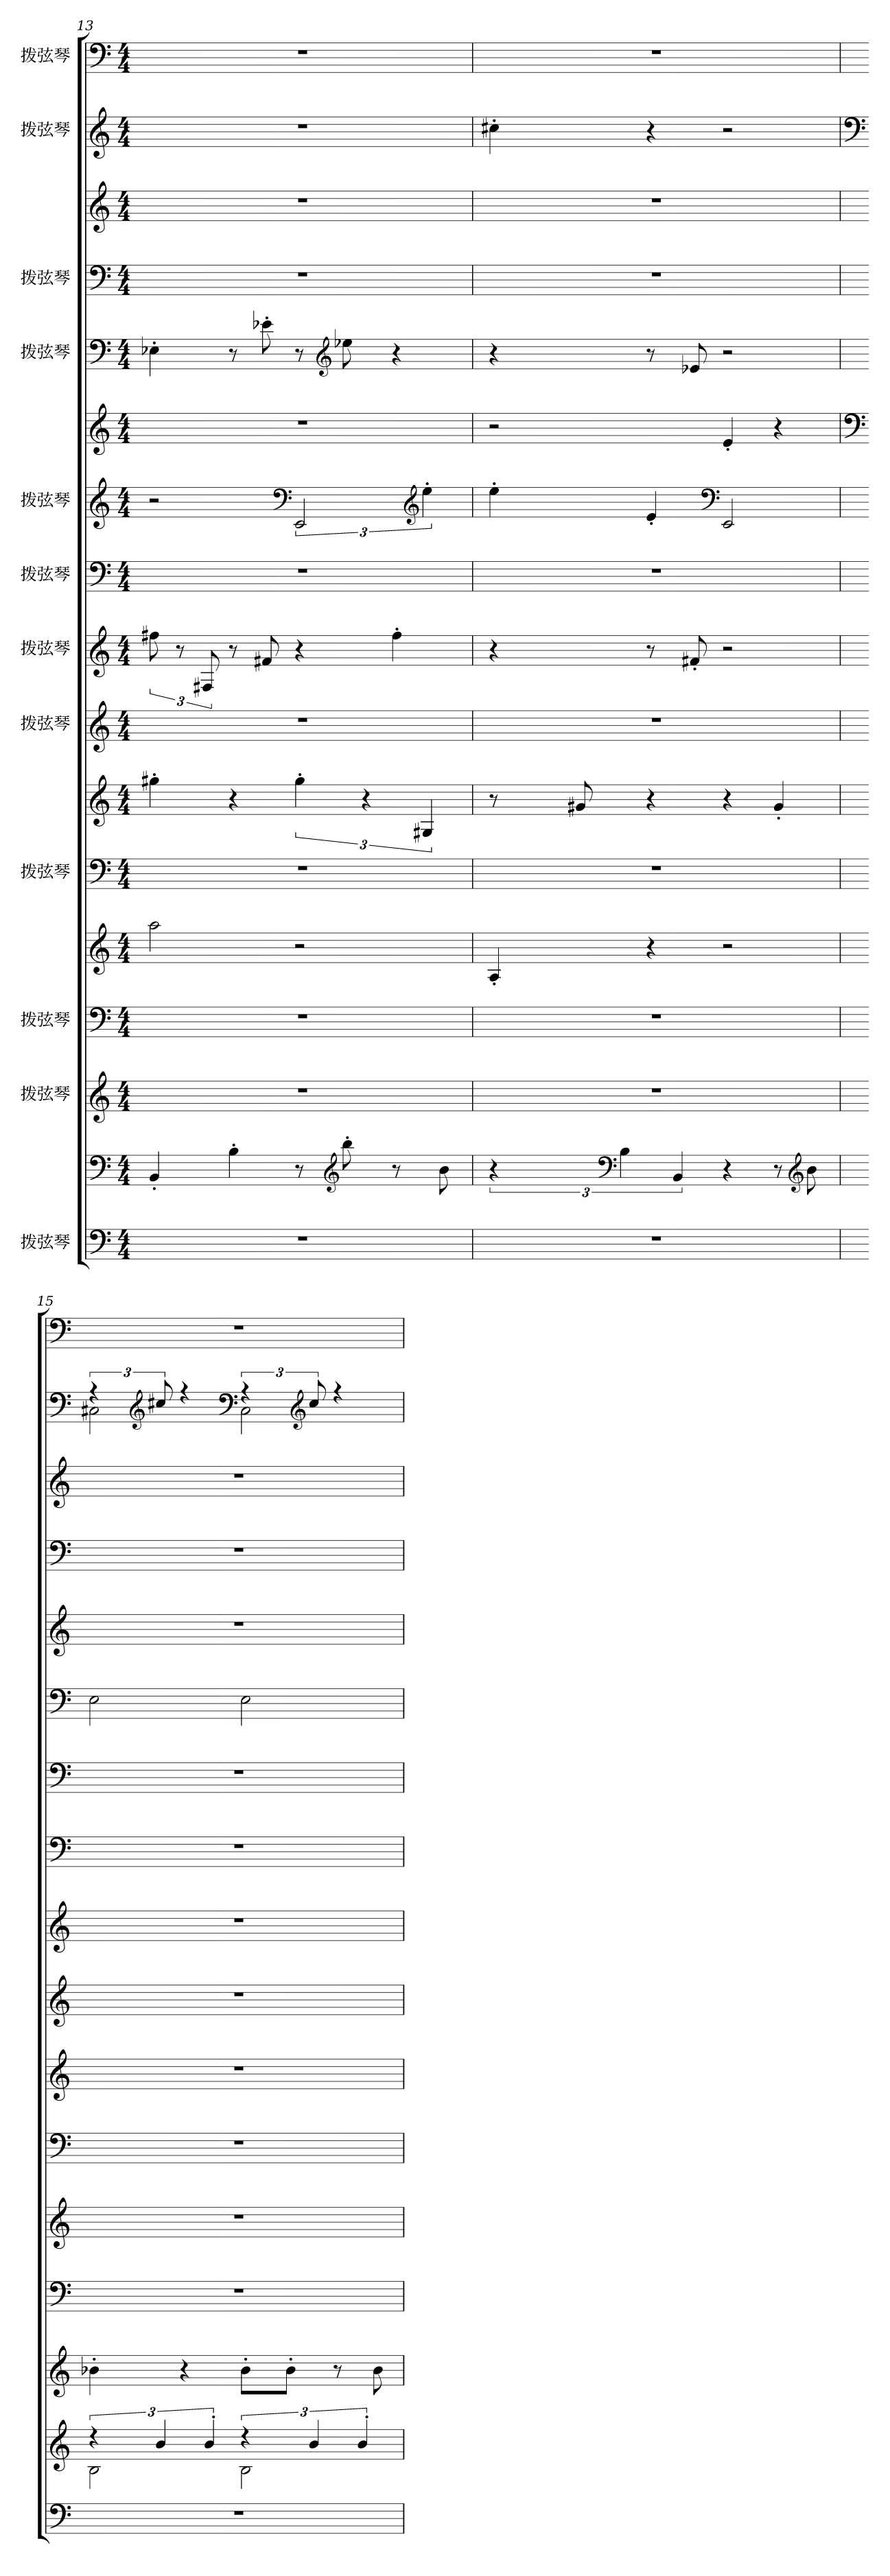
**kern	**kern	**kern	**kern	**kern	**kern	**kern	**kern	**kern	**kern	**kern	**kern	**kern	**kern	**kern	**kern	**kern
*part12	*part12	*part11	*part10	*part10	*part9	*part9	*part8	*part7	*part6	*part5	*part5	*part4	*part3	*part3	*part2	*part1
*staff17	*staff16	*staff15	*staff14	*staff13	*staff12	*staff11	*staff10	*staff9	*staff8	*staff7	*staff6	*staff5	*staff4	*staff3	*staff2	*staff1
*I"拨弦琴	*	*I"拨弦琴	*I"拨弦琴	*	*I"拨弦琴	*	*I"拨弦琴	*I"拨弦琴	*I"拨弦琴	*I"拨弦琴	*	*I"拨弦琴	*I"拨弦琴	*	*I"拨弦琴	*I"拨弦琴
*clefF4	*clefF4	*clefG2	*clefF4	*clefG2	*clefF4	*clefG2	*clefG2	*clefG2	*clefF4	*clefG2	*clefG2	*clefF4	*clefF4	*clefG2	*clefG2	*clefF4
*k[]	*k[]	*k[]	*k[]	*k[]	*k[]	*k[]	*k[]	*k[]	*k[]	*k[]	*k[]	*k[]	*k[]	*k[]	*k[]	*k[]
*M4/4	*M4/4	*M4/4	*M4/4	*M4/4	*M4/4	*M4/4	*M4/4	*M4/4	*M4/4	*M4/4	*M4/4	*M4/4	*M4/4	*M4/4	*M4/4	*M4/4
=13	=13	=13	=13	=13	=13	=13	=13	=13	=13	=13	=13	=13	=13	=13	=13	=13
1r	4BB'/	1r	1r	2aa\	1r	4gg#X'\	1r	12ff#X\	1r	2r	1r	4E-X'\	1r	1r	1r	1r
.	.	.	.	.	.	.	.	12r	.	.	.	.	.	.	.	.
.	.	.	.	.	.	.	.	12F#X/	.	.	.	.	.	.	.	.
.	4B'\	.	.	.	.	4r	.	8r	.	.	.	8r	.	.	.	.
.	.	.	.	.	.	.	.	8f#X/	.	.	.	8e-X'\	.	.	.	.
*	*	*	*	*	*	*	*	*	*	*clefF4	*	*	*	*	*	*
.	8r	.	.	2r	.	6gg#'\	.	4r	.	3EE/	.	8r	.	.	.	.
*	*clefG2	*	*	*	*	*	*	*	*	*	*	*clefG2	*	*	*	*
.	8bb'\	.	.	.	.	.	.	.	.	.	.	8ee-X\	.	.	.	.
.	.	.	.	.	.	6r	.	.	.	.	.	.	.	.	.	.
.	8r	.	.	.	.	.	.	4ff#'\	.	.	.	4r	.	.	.	.
*	*	*	*	*	*	*	*	*	*	*clefG2	*	*	*	*	*	*
.	.	.	.	.	.	6G#X/	.	.	.	6ee'\	.	.	.	.	.	.
.	8b\	.	.	.	.	.	.	.	.	.	.	.	.	.	.	.
!!LO:PB:g=z
=14	=14	=14	=14	=14	=14	=14	=14	=14	=14	=14	=14	=14	=14	=14	=14	=14
1r	6r	1r	1r	4A'/	1r	8r	1r	4r	1r	4ee'\	2r	4r	1r	1r	4cc#X'\	1r
.	.	.	.	.	.	8g#X/	.	.	.	.	.	.	.	.	.	.
*	*clefF4	*	*	*	*	*	*	*	*	*	*	*	*	*	*	*
.	6B\	.	.	.	.	.	.	.	.	.	.	.	.	.	.	.
.	.	.	.	4r	.	4r	.	8r	.	4e'/	.	8r	.	.	4r	.
.	6BB/	.	.	.	.	.	.	.	.	.	.	.	.	.	.	.
.	.	.	.	.	.	.	.	8f#X'/	.	.	.	8e-X/	.	.	.	.
*	*	*	*	*	*	*	*	*	*	*clefF4	*	*	*	*	*	*
.	4r	.	.	2r	.	4r	.	2r	.	2EE/	4e'/	2r	.	.	2r	.
.	8r	.	.	.	.	4g#'/	.	.	.	.	4r	.	.	.	.	.
*	*clefG2	*	*	*	*	*	*	*	*	*	*	*	*	*	*	*
.	8b\	.	.	.	.	.	.	.	.	.	.	.	.	.	.	.
=15	=15	=15	=15	=15	=15	=15	=15	=15	=15	=15	=15	=15	=15	=15	=15	=15
*	*	*	*	*	*	*	*	*	*	*	*clefF4	*	*	*	*clefF4	*
*	*^	*	*	*	*	*	*	*	*	*	*	*	*	*	*^	*
1r	6r	2B\	4b-X'\	1r	1r	1r	1r	1r	1r	1r	1r	2E\	1r	1r	1r	6r	2C#X\	1r
*	*	*	*	*	*	*	*	*	*	*	*	*	*	*	*	*clefG2	*	*
.	6b/	.	.	.	.	.	.	.	.	.	.	.	.	.	.	12cc#X/	.	.
.	.	.	4r	.	.	.	.	.	.	.	.	.	.	.	.	4r	.	.
.	6b'/	.	.	.	.	.	.	.	.	.	.	.	.	.	.	.	.	.
*	*	*	*	*	*	*	*	*	*	*	*	*	*	*	*	*clefF4	*	*
.	6r	2B\	8b-'\L	.	.	.	.	.	.	.	.	2E\	.	.	.	6r	2C#\	.
.	.	.	8b-'\J	.	.	.	.	.	.	.	.	.	.	.	.	.	.	.
*	*	*	*	*	*	*	*	*	*	*	*	*	*	*	*	*clefG2	*	*
.	6b/	.	.	.	.	.	.	.	.	.	.	.	.	.	.	12cc#/	.	.
.	.	.	8r	.	.	.	.	.	.	.	.	.	.	.	.	4r	.	.
.	6b'/	.	.	.	.	.	.	.	.	.	.	.	.	.	.	.	.	.
.	.	.	8b-\	.	.	.	.	.	.	.	.	.	.	.	.	.	.	.
*	*v	*v	*	*	*	*	*	*	*	*	*	*	*	*	*	*v	*v	*
=	=	=	=	=	=	=	=	=	=	=	=	=	=	=	=	=
*-	*-	*-	*-	*-	*-	*-	*-	*-	*-	*-	*-	*-	*-	*-	*-	*-
